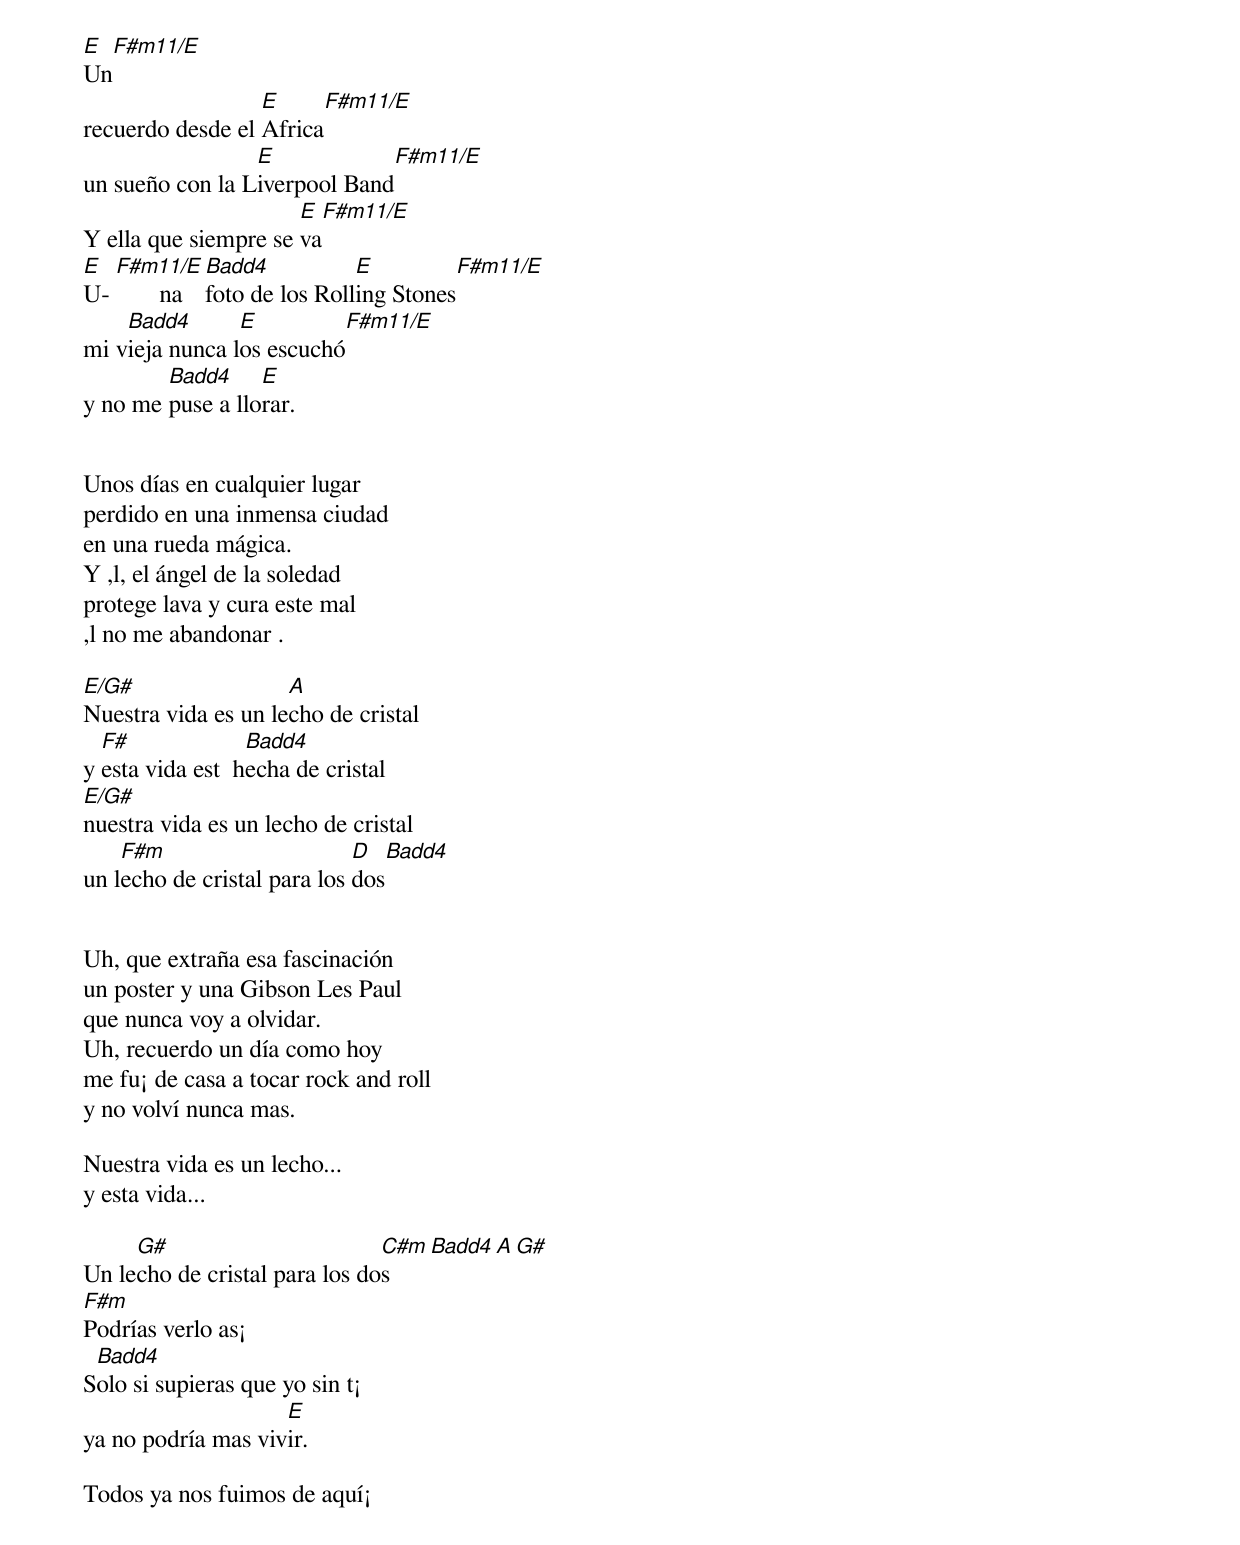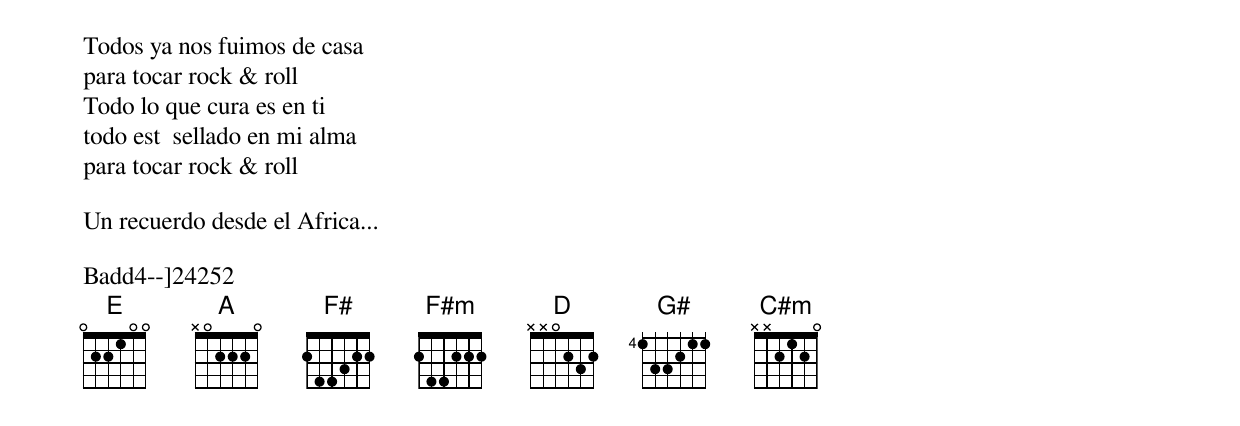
E       F#m11/E
Un
                  E          F#m11/E
recuerdo desde el Africa
                 E             F#m11/E
un sueño con la Liverpool Band
                      E        F#m11/E
Y ella que siempre se va
E  F#m11/E   Badd4           E           F#m11/E
U-        na foto de los Rolling Stones
    Badd4       E          F#m11/E
mi vieja nunca los escuchó
        Badd4     E
y no me puse a llorar.


Unos días en cualquier lugar
perdido en una inmensa ciudad
en una rueda mágica.
Y ,l, el ángel de la soledad
protege lava y cura este mal
,l no me abandonar .

E/G#                 A
Nuestra vida es un lecho de cristal
  F#              Badd4
y esta vida est  hecha de cristal
E/G#
nuestra vida es un lecho de cristal
    F#m                      D    Badd4
un lecho de cristal para los dos


Uh, que extraña esa fascinación
un poster y una Gibson Les Paul
que nunca voy a olvidar.
Uh, recuerdo un día como hoy
me fu¡ de casa a tocar rock and roll
y no volví nunca mas.

Nuestra vida es un lecho...
y esta vida...

     G#                        C#m  Badd4   A   G#
Un lecho de cristal para los dos
F#m
Podrías verlo as¡
 Badd4
Solo si supieras que yo sin t¡
                    E
ya no podría mas vivir.

Todos ya nos fuimos de aquí¡
Todos ya nos fuimos de casa
para tocar rock & roll
Todo lo que cura es en ti
todo est  sellado en mi alma
para tocar rock & roll

Un recuerdo desde el Africa...

F#m11/E--] 044200
Badd4--]24252
